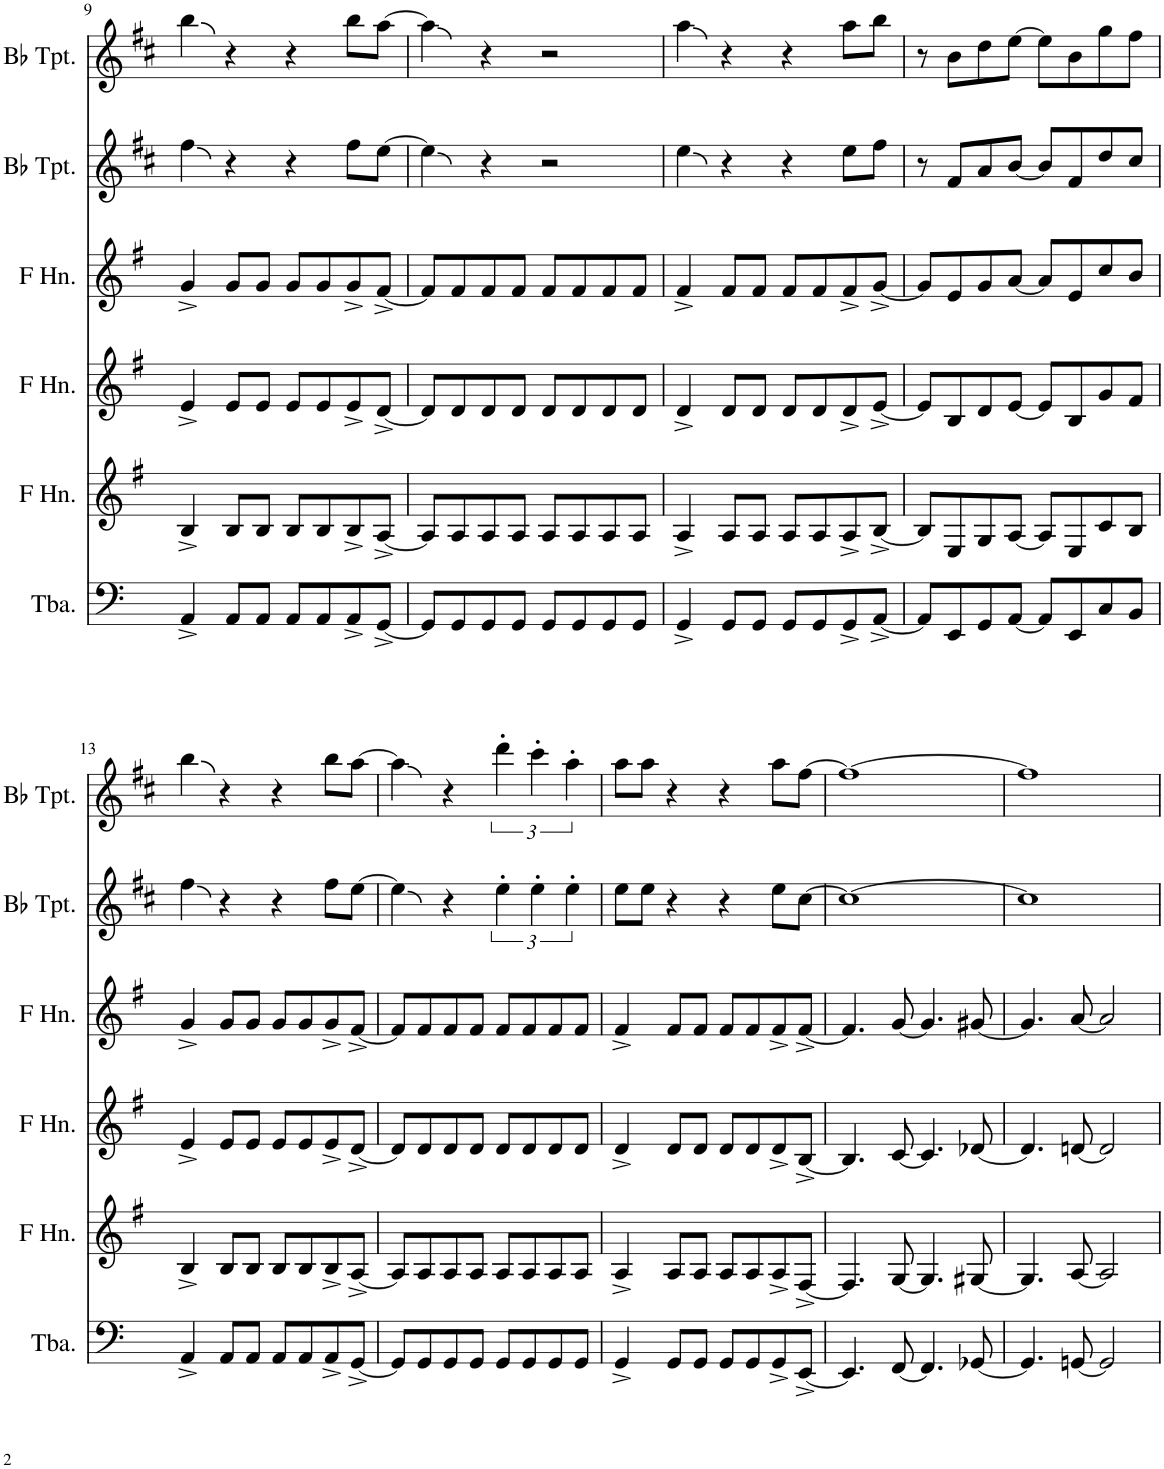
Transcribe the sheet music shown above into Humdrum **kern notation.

**kern	**kern	**kern	**kern	**kern	**kern
*part6	*part5	*part4	*part3	*part2	*part1
*staff6	*staff5	*staff4	*staff3	*staff2	*staff1
*I"Tuba	*I"Horn in F	*I"Horn in F	*I"Horn in F	*I"Bb Trumpet	*I"Bb Trumpet
*I'Tba.	*	*	*	*I'Bb Tpt.	*I'Bb Tpt.
!!LO:PB:g=z
*clefF4	*clefG2	*clefG2	*clefG2	*clefG2	*clefG2
*	*Trd4c7	*Trd4c7	*Trd4c7	*Trd1c2	*Trd1c2
*k[]	*k[f#]	*k[f#]	*k[f#]	*k[f#c#]	*k[f#c#]
*M4/4	*M4/4	*M4/4	*M4/4	*M4/4	*M4/4
=9	=9	=9	=9	=9	=9
4AA^/	4B^/	4e^/	4g^/	4ff#\	4bb\
8AA/L	8B/L	8e/L	8g/L	4r	4r
8AA/J	8B/J	8e/J	8g/J	.	.
8AA/L	8B/L	8e/L	8g/L	4r	4r
8AA/	8B/	8e/	8g/	.	.
8AA^/	8B^/	8e^/	8g^/	8ff#\L	8bb\L
[8GG^/J	[8A^/J	[8d^/J	[8f#^/J	[8ee\J	[8aa\J
=10	=10	=10	=10	=10	=10
8GG/L]	8A/L]	8d/L]	8f#/L]	4ee\]	4aa\]
8GG/	8A/	8d/	8f#/	.	.
8GG/	8A/	8d/	8f#/	4r	4r
8GG/J	8A/J	8d/J	8f#/J	.	.
8GG/L	8A/L	8d/L	8f#/L	2r	2r
8GG/	8A/	8d/	8f#/	.	.
8GG/	8A/	8d/	8f#/	.	.
8GG/J	8A/J	8d/J	8f#/J	.	.
=11	=11	=11	=11	=11	=11
4GG^/	4A^/	4d^/	4f#^/	4ee\	4aa\
8GG/L	8A/L	8d/L	8f#/L	4r	4r
8GG/J	8A/J	8d/J	8f#/J	.	.
8GG/L	8A/L	8d/L	8f#/L	4r	4r
8GG/	8A/	8d/	8f#/	.	.
8GG^/	8A^/	8d^/	8f#^/	8ee\L	8aa\L
[8AA^/J	[8B^/J	[8e^/J	[8g^/J	8ff#\J	8bb\J
=12	=12	=12	=12	=12	=12
8AA/L]	8B/L]	8e/L]	8g/L]	8r	8r
8EE/	8E/	8B/	8e/	8f#/L	8b\L
8GG/	8G/	8d/	8g/	8a/	8dd\
[8AA/J	[8A/J	[8e/J	[8a/J	[8b/J	[8ee\J
8AA/L]	8A/L]	8e/L]	8a/L]	8b/L]	8ee\L]
8EE/	8E/	8B/	8e/	8f#/	8b\
8C/	8c/	8g/	8cc/	8dd/	8gg\
8BB/J	8B/J	8f#/J	8b/J	8cc#/J	8ff#\J
!!LO:LB:g=z
=13	=13	=13	=13	=13	=13
4AA^/	4B^/	4e^/	4g^/	4ff#\	4bb\
8AA/L	8B/L	8e/L	8g/L	4r	4r
8AA/J	8B/J	8e/J	8g/J	.	.
8AA/L	8B/L	8e/L	8g/L	4r	4r
8AA/	8B/	8e/	8g/	.	.
8AA^/	8B^/	8e^/	8g^/	8ff#\L	8bb\L
[8GG^/J	[8A^/J	[8d^/J	[8f#^/J	[8ee\J	[8aa\J
=14	=14	=14	=14	=14	=14
8GG/L]	8A/L]	8d/L]	8f#/L]	4ee\]	4aa\]
8GG/	8A/	8d/	8f#/	.	.
8GG/	8A/	8d/	8f#/	4r	4r
8GG/J	8A/J	8d/J	8f#/J	.	.
8GG/L	8A/L	8d/L	8f#/L	6ee'\	6ddd'\
8GG/	8A/	8d/	8f#/	.	.
.	.	.	.	6ee'\	6ccc#'\
8GG/	8A/	8d/	8f#/	.	.
.	.	.	.	6ee'\	6aa'\
8GG/J	8A/J	8d/J	8f#/J	.	.
=15	=15	=15	=15	=15	=15
4GG^/	4A^/	4d^/	4f#^/	8ee\L	8aa\L
.	.	.	.	8ee\J	8aa\J
8GG/L	8A/L	8d/L	8f#/L	4r	4r
8GG/J	8A/J	8d/J	8f#/J	.	.
8GG/L	8A/L	8d/L	8f#/L	4r	4r
8GG/	8A/	8d/	8f#/	.	.
8GG^/	8A^/	8d^/	8f#^/	8ee\L	8aa\L
[8EE^/J	[8F#^/J	[8B^/J	[8f#^/J	[8cc#\J	[8ff#\J
=16	=16	=16	=16	=16	=16
4.EE/]	4.F#/]	4.B/]	4.f#/]	1cc#_	1ff#_
[8FF/	[8G/	[8c/	[8g/	.	.
4.FF/]	4.G/]	4.c/]	4.g/]	.	.
[8GG-X/	[8G#X/	[8d-X/	[8g#X/	.	.
=17	=17	=17	=17	=17	=17
4.GG-/]	4.G#/]	4.d-/]	4.g#/]	1cc#]	1ff#]
[8GGn/	[8A/	[8dn/	[8a/	.	.
2GG/]	2A/]	2d/]	2a/]	.	.
=	=	=	=	=	=
*-	*-	*-	*-	*-	*-
